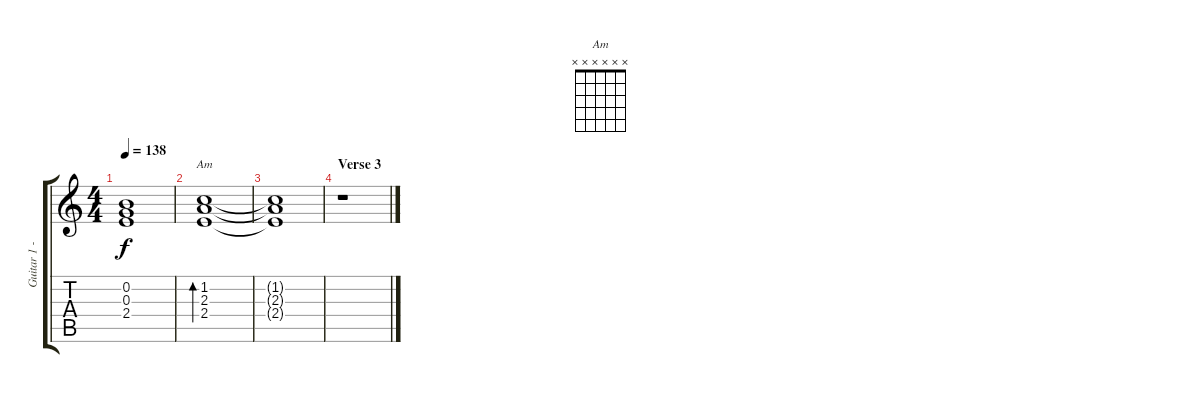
\track ("Guitar 1 - clean" "Guitar 1 -") {instrument electricguitarclean}
\staff {score tabs}
\tuning (E4 B3 G3 D3 A2 E2) {hide}
\chord ("Am" x x x x x x)
\ts (4 4)
\tempo 138
\clef g2
\ks c
(0.2{t} 0.3{t} 2.4{t}).1{dy f} |
(1.2 2.3 2.4).1{bd 60 ch "Am"} |
(1.2{t} 2.3{t} 2.4{t}).1 |
\section ("" "Verse 3")
r.1
